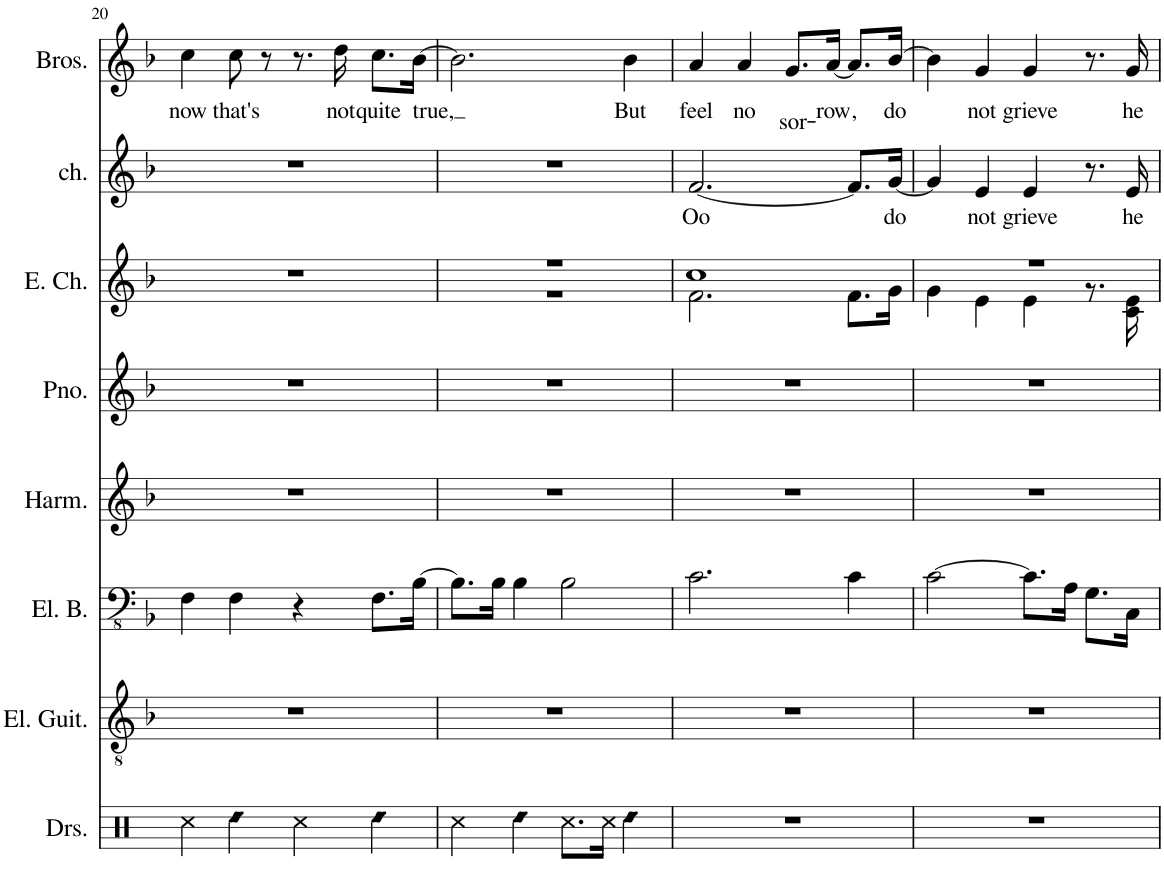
**kern	**kern	**kern	**kern	**kern	**kern	**kern	**text	**kern	**text
*part8	*part7	*part6	*part5	*part4	*part3	*part2	*part2	*part1	*part1
*staff8	*staff7	*staff6	*staff5	*staff4	*staff3	*staff2	*staff2	*staff1	*staff1
*I"Drumset	*I"Electric Guitar	*I"Electric Bass	*I"Harmonica	*I"Piano	*I"Electric Choir	*I"Chorus	*	*I"Brothers	*
*I'Drs.	*I'El. Guit.	*I'El. B.	*I'Harm.	*I'Pno.	*I'E. Ch.	*I'ch.	*	*I'Bros.	*
!!LO:PB:g=z
*clefX	*clefGv2	*clefFv4	*clefG2	*clefG2	*clefG2	*clefG2	*	*clefG2	*
*k[]	*k[b-]	*k[b-]	*k[b-]	*k[b-]	*k[b-]	*k[b-]	*	*k[b-]	*
*M4/4	*M4/4	*M4/4	*M4/4	*M4/4	*M4/4	*M4/4	*	*M4/4	*
=20	=20	=20	=20	=20	=20	=20	=20	=20	=20
!	!	!	!	!	!	!	!	!	!LO:LY:b
4Rcc\	1r	4FF\	1r	1r	1r	1r	.	4cc\	now
!LO:N:head=diamond	!	!	!	!	!	!	!	!	!LO:LY:b
4Rdd\	.	4FF\	.	.	.	.	.	8cc\	that's
.	.	.	.	.	.	.	.	8r	.
4Rcc\	.	4r	.	.	.	.	.	8.r	.
!	!	!	!	!	!	!	!	!	!LO:LY:b
.	.	.	.	.	.	.	.	16dd\	not
!LO:N:head=diamond	!	!	!	!	!	!	!	!	!LO:LY:b
4Rdd\	.	8.FF\L	.	.	.	.	.	8.cc\L	quite
!	!	!	!	!	!	!	!	!	!LO:LY:b
.	.	[16BB-\Jk	.	.	.	.	.	[16b-\Jk	true,
=21	=21	=21	=21	=21	=21	=21	=21	=21	=21
*	*	*	*	*	*^	*	*	*	*
4Rcc\	1r	8.BB-\L]	1r	1r	1r	1r	1r	.	2.b-\]	.
.	.	16BB-\Jk	.	.	.	.	.	.	.	.
!LO:N:head=diamond	!	!	!	!	!	!	!	!	!	!
4Rdd\	.	4BB-\	.	.	.	.	.	.	.	.
8.Rcc\L	.	2BB-\	.	.	.	.	.	.	.	.
16Rcc\Jk	.	.	.	.	.	.	.	.	.	.
!LO:N:head=diamond	!	!	!	!	!	!	!	!	!	!LO:LY:b
4Rdd\	.	.	.	.	.	.	.	.	4b-\	But
=22	=22	=22	=22	=22	=22	=22	=22	=22	=22	=22
!	!	!	!	!	!	!	!	!LO:LY:b	!	!LO:LY:b
1r	1r	2.C\	1r	1r	1cc	2.f\	[2.f/	Oo	4a/	feel
!	!	!	!	!	!	!	!	!	!	!LO:LY:b
.	.	.	.	.	.	.	.	.	4a/	no
!	!	!	!	!	!	!	!	!	!	!LO:LY:b
.	.	.	.	.	.	.	.	.	8.g/L	sor-
!	!	!	!	!	!	!	!	!	!	!LO:LY:b
.	.	.	.	.	.	.	.	.	[16a/Jk	row
!	!	!	!	!	!	!	!	!	!	!LO:LY:b
.	.	4C\	.	.	.	8.f\L	8.f/L]	.	8.a/L]	,
!	!	!	!	!	!	!	!	!LO:LY:b	!	!LO:LY:b
.	.	.	.	.	.	16g\Jk	[16g/Jk	do	[16b-/Jk	do
=23	=23	=23	=23	=23	=23	=23	=23	=23	=23	=23
1r	1r	[2C\	1r	1r	1r	4g\	4g/]	.	4b-\]	.
!	!	!	!	!	!	!	!	!LO:LY:b	!	!LO:LY:b
.	.	.	.	.	.	4e\	4e/	not	4g/	not
!	!	!	!	!	!	!	!	!LO:LY:b	!	!LO:LY:b
.	.	8.C\L]	.	.	.	4e\	4e/	grieve	4g/	grieve
.	.	16AA\Jk	.	.	.	.	.	.	.	.
.	.	8.GG\L	.	.	.	8.r	8.r	.	8.r	.
!	!	!	!	!	!	!	!	!LO:LY:b	!	!LO:LY:b
.	.	16CC\Jk	.	.	.	16c\ 16e\	16e/	he	16g/	he
*	*	*	*	*	*v	*v	*	*	*	*
=	=	=	=	=	=	=	=	=	=
*-	*-	*-	*-	*-	*-	*-	*-	*-	*-
